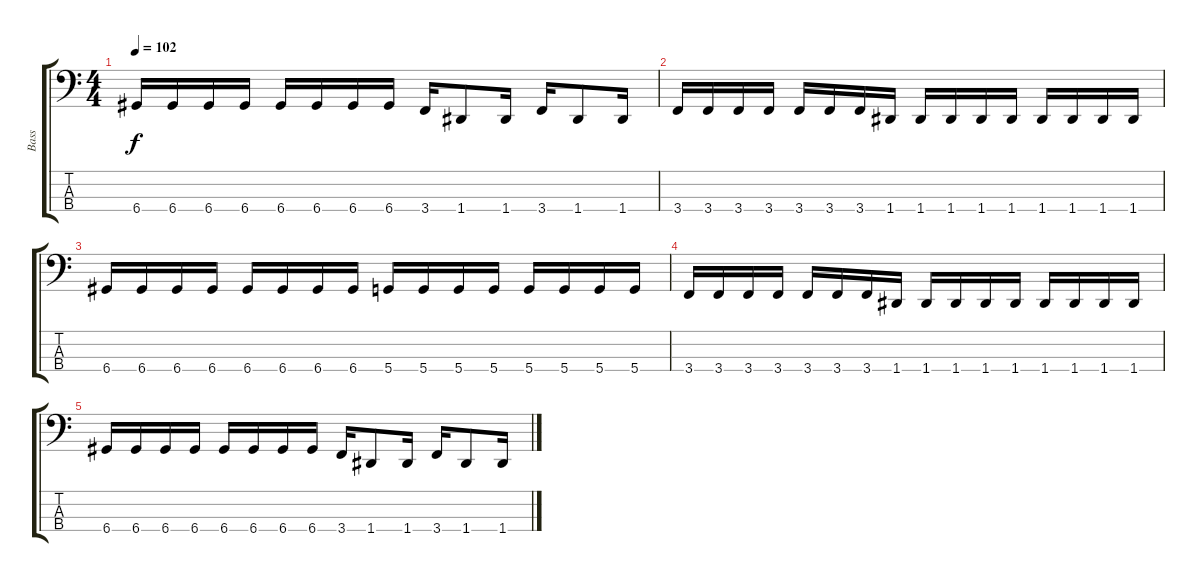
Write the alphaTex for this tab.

\track ("Bass" "Bass") {instrument electricbasspick}
\staff {score tabs}
\tuning (G2 D2 A1 D1) {hide}
\ts (4 4)
\tempo 102
\clef f4
\ks c
6.4.16{dy f} 6.4.16 6.4.16 6.4.16 6.4.16 6.4.16 6.4.16 6.4.16 3.4.16 1.4.8 1.4.16 3.4.16 1.4.8 1.4.16 |
3.4.16 3.4.16 3.4.16 3.4.16 3.4.16 3.4.16 3.4.16 1.4.16 1.4.16 1.4.16 1.4.16 1.4.16 1.4.16 1.4.16 1.4.16 1.4.16 |
6.4.16 6.4.16 6.4.16 6.4.16 6.4.16 6.4.16 6.4.16 6.4.16 5.4.16 5.4.16 5.4.16 5.4.16 5.4.16 5.4.16 5.4.16 5.4.16 |
3.4.16 3.4.16 3.4.16 3.4.16 3.4.16 3.4.16 3.4.16 1.4.16 1.4.16 1.4.16 1.4.16 1.4.16 1.4.16 1.4.16 1.4.16 1.4.16 |
6.4.16 6.4.16 6.4.16 6.4.16 6.4.16 6.4.16 6.4.16 6.4.16 3.4.16 1.4.8 1.4.16 3.4.16 1.4.8 1.4.16
